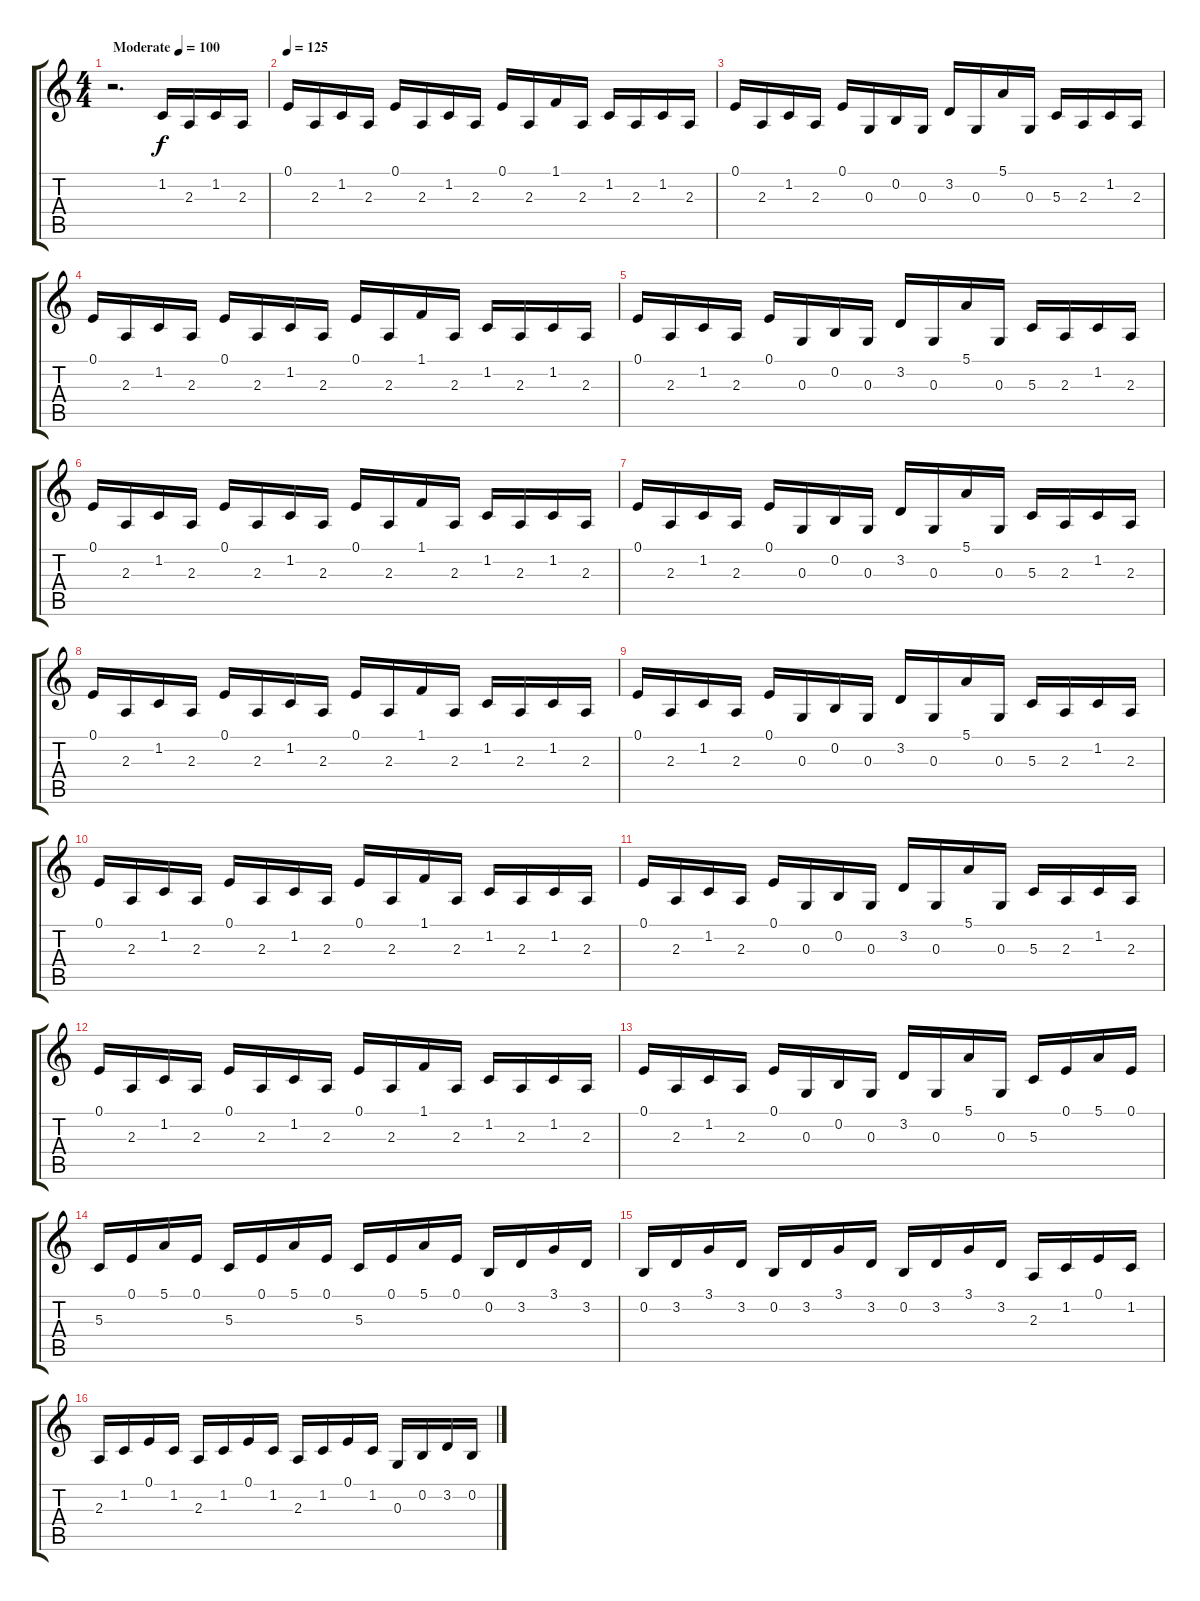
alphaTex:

\track "" {instrument vibraphone}
\staff {score tabs}
\tuning (E4 B3 G3 D3 A2 E2) {hide}
\ts (4 4)
\tempo (100 "Moderate")
\clef g2
\ks c
r.2{d dy f instrument vibraphone} 1.2.16 2.3.16 1.2.16 2.3.16 |
\tempo 125
0.1.16 2.3.16 1.2.16 2.3.16 0.1.16 2.3.16 1.2.16 2.3.16 0.1.16 2.3.16 1.1.16 2.3.16 1.2.16 2.3.16 1.2.16 2.3.16 |
0.1.16 2.3.16 1.2.16 2.3.16 0.1.16 0.3.16 0.2.16 0.3.16 3.2.16 0.3.16 5.1.16 0.3.16 5.3.16 2.3.16 1.2.16 2.3.16 |
0.1.16 2.3.16 1.2.16 2.3.16 0.1.16 2.3.16 1.2.16 2.3.16 0.1.16 2.3.16 1.1.16 2.3.16 1.2.16 2.3.16 1.2.16 2.3.16 |
0.1.16 2.3.16 1.2.16 2.3.16 0.1.16 0.3.16 0.2.16 0.3.16 3.2.16 0.3.16 5.1.16 0.3.16 5.3.16 2.3.16 1.2.16 2.3.16 |
0.1.16 2.3.16 1.2.16 2.3.16 0.1.16 2.3.16 1.2.16 2.3.16 0.1.16 2.3.16 1.1.16 2.3.16 1.2.16 2.3.16 1.2.16 2.3.16 |
0.1.16 2.3.16 1.2.16 2.3.16 0.1.16 0.3.16 0.2.16 0.3.16 3.2.16 0.3.16 5.1.16 0.3.16 5.3.16 2.3.16 1.2.16 2.3.16 |
0.1.16 2.3.16 1.2.16 2.3.16 0.1.16 2.3.16 1.2.16 2.3.16 0.1.16 2.3.16 1.1.16 2.3.16 1.2.16 2.3.16 1.2.16 2.3.16 |
0.1.16 2.3.16 1.2.16 2.3.16 0.1.16 0.3.16 0.2.16 0.3.16 3.2.16 0.3.16 5.1.16 0.3.16 5.3.16 2.3.16 1.2.16 2.3.16 |
0.1.16 2.3.16 1.2.16 2.3.16 0.1.16 2.3.16 1.2.16 2.3.16 0.1.16 2.3.16 1.1.16 2.3.16 1.2.16 2.3.16 1.2.16 2.3.16 |
0.1.16 2.3.16 1.2.16 2.3.16 0.1.16 0.3.16 0.2.16 0.3.16 3.2.16 0.3.16 5.1.16 0.3.16 5.3.16 2.3.16 1.2.16 2.3.16 |
0.1.16 2.3.16 1.2.16 2.3.16 0.1.16 2.3.16 1.2.16 2.3.16 0.1.16 2.3.16 1.1.16 2.3.16 1.2.16 2.3.16 1.2.16 2.3.16 |
0.1.16 2.3.16 1.2.16 2.3.16 0.1.16 0.3.16 0.2.16 0.3.16 3.2.16 0.3.16 5.1.16 0.3.16 5.3.16 0.1.16 5.1.16 0.1.16 |
5.3.16 0.1.16 5.1.16 0.1.16 5.3.16 0.1.16 5.1.16 0.1.16 5.3.16 0.1.16 5.1.16 0.1.16 0.2.16 3.2.16 3.1.16 3.2.16 |
0.2.16 3.2.16 3.1.16 3.2.16 0.2.16 3.2.16 3.1.16 3.2.16 0.2.16 3.2.16 3.1.16 3.2.16 2.3.16 1.2.16 0.1.16 1.2.16 |
2.3.16 1.2.16 0.1.16 1.2.16 2.3.16 1.2.16 0.1.16 1.2.16 2.3.16 1.2.16 0.1.16 1.2.16 0.3.16 0.2.16 3.2.16 0.2.16
